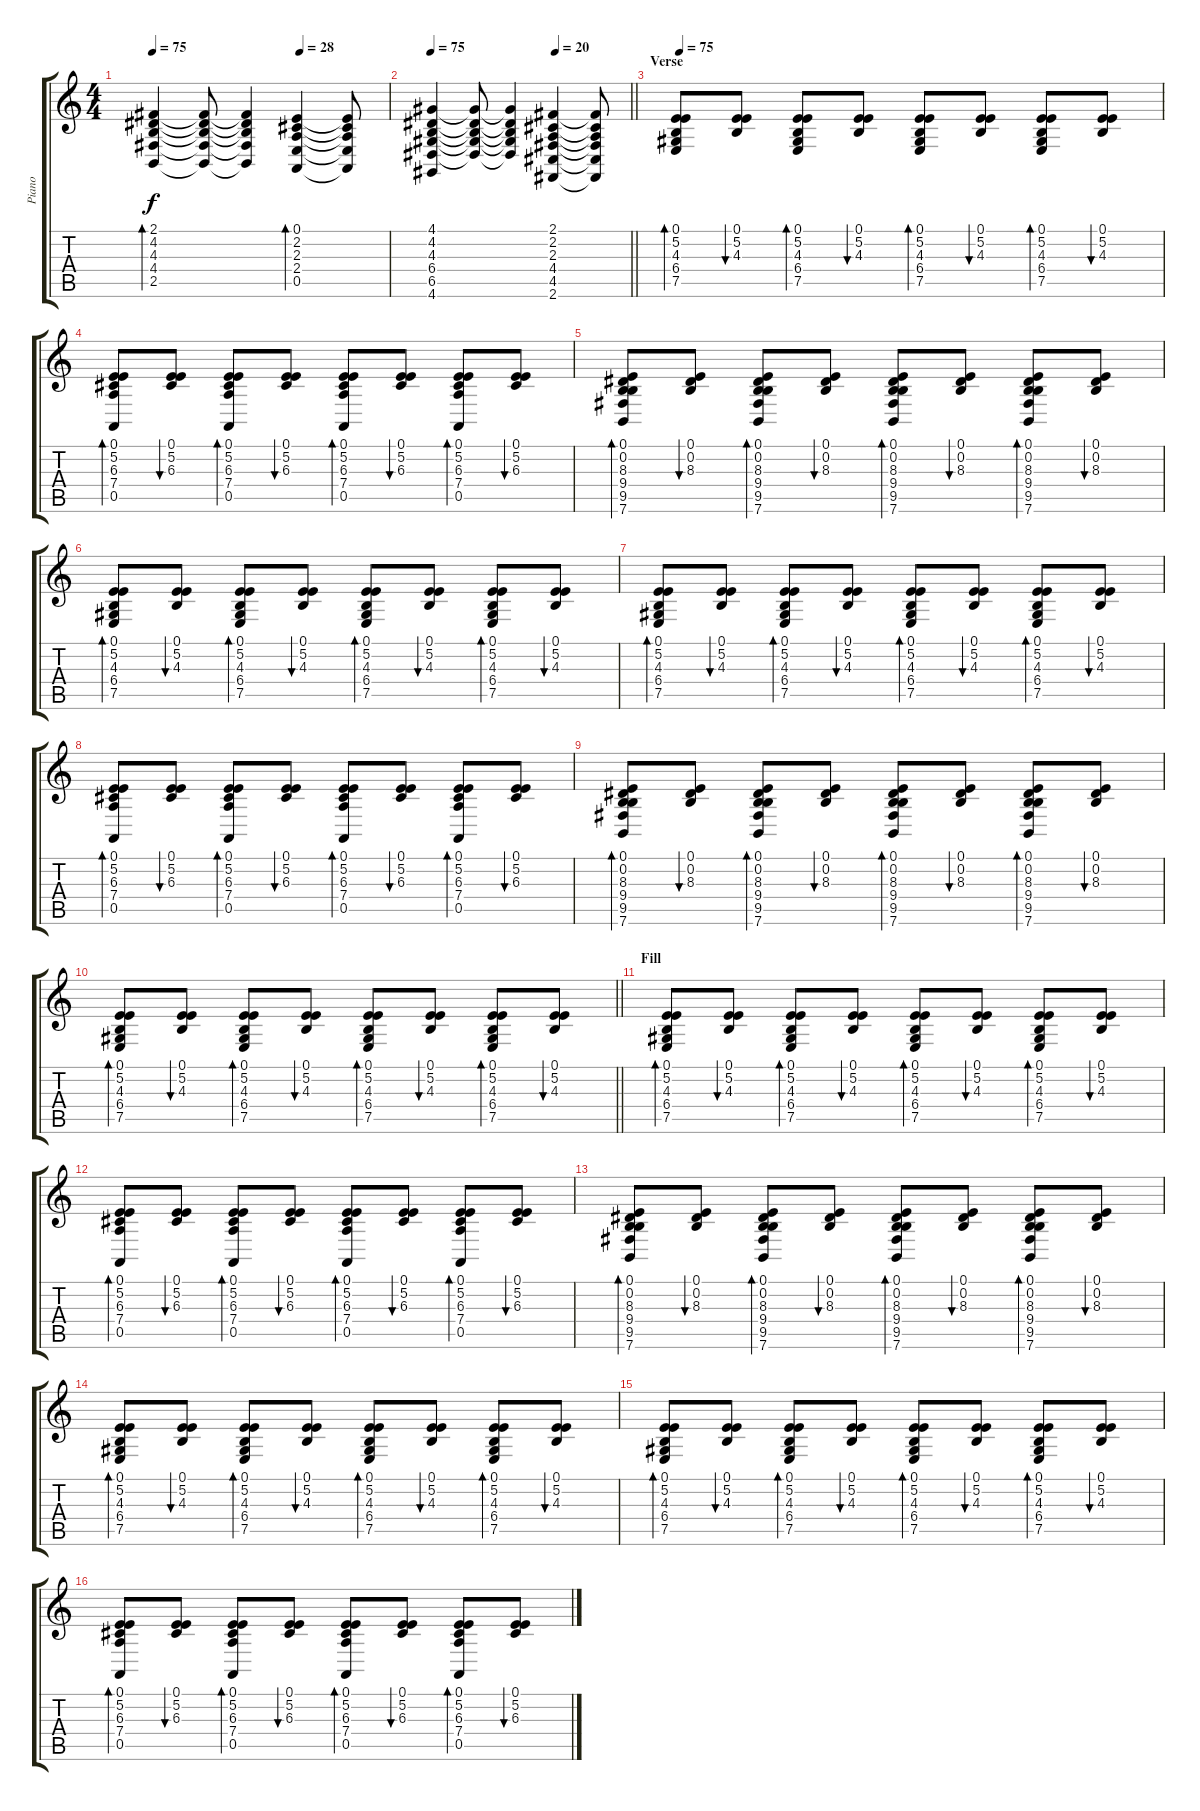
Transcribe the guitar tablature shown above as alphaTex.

\track ("Piano" "Piano") {instrument acousticgrandpiano}
\staff {score tabs}
\tuning (E4 B3 G3 D3 A2 E2) {hide}
\ts (4 4)
\tempo 75
\tempo (28 0.625)
\clef g2
\ks c
(2.1 4.2 4.3 4.4 2.5).4{bd 30 dy f} (2.1{t} 4.2{t} 4.3{t} 4.4{t} 2.5{t}).8 (2.1{t} 4.2{t} 4.3{t} 4.4{t} 2.5{t}).4 (0.1 2.2 2.3 2.4 0.5).4{bd 30} (0.1{t} 2.2{t} 2.3{t} 2.4{t} 0.5{t}).8 |
\tempo 75
\tempo (20 0.625)
\barLineRight lightlight
(4.1 4.2 4.3 6.4 6.5 4.6).4 (4.1{t} 4.2{t} 4.3{t} 6.4{t} 6.5{t}).8 (4.1{t} 4.2{t} 4.3{t} 6.4{t} 6.5{t}).4 (2.1 2.2 2.3 4.4 4.5 2.6).4 (2.1{t} 2.2{t} 2.3{t} 4.4{t} 4.5{t} 2.6{t}).8 |
\section ("" "Verse")
\tempo 75
(0.1 5.2 4.3 6.4 7.5).8{bd 30} (0.1 5.2 4.3).8{bu 30} (0.1 5.2 4.3 6.4 7.5).8{bd 30} (0.1 5.2 4.3).8{bu 30} (0.1 5.2 4.3 6.4 7.5).8{bd 30} (0.1 5.2 4.3).8{bu 30} (0.1 5.2 4.3 6.4 7.5).8{bd 30} (0.1 5.2 4.3).8{bu 30} |
(0.1 5.2 6.3 7.4 0.5).8{bd 30} (0.1 5.2 6.3).8{bu 30} (0.1 5.2 6.3 7.4 0.5).8{bd 30} (0.1 5.2 6.3).8{bu 30} (0.1 5.2 6.3 7.4 0.5).8{bd 30} (0.1 5.2 6.3).8{bu 30} (0.1 5.2 6.3 7.4 0.5).8{bd 30} (0.1 5.2 6.3).8{bu 30} |
(0.1 0.2 8.3 9.4 9.5 7.6).8{bd 30} (0.1 0.2 8.3).8{bu 30} (0.1 0.2 8.3 9.4 9.5 7.6).8{bd 30} (0.1 0.2 8.3).8{bu 30} (0.1 0.2 8.3 9.4 9.5 7.6).8{bd 30} (0.1 0.2 8.3).8{bu 30} (0.1 0.2 8.3 9.4 9.5 7.6).8{bd 30} (0.1 0.2 8.3).8{bu 30} |
(0.1 5.2 4.3 6.4 7.5).8{bd 30} (0.1 5.2 4.3).8{bu 30} (0.1 5.2 4.3 6.4 7.5).8{bd 30} (0.1 5.2 4.3).8{bu 30} (0.1 5.2 4.3 6.4 7.5).8{bd 30} (0.1 5.2 4.3).8{bu 30} (0.1 5.2 4.3 6.4 7.5).8{bd 30} (0.1 5.2 4.3).8{bu 30} |
(0.1 5.2 4.3 6.4 7.5).8{bd 30} (0.1 5.2 4.3).8{bu 30} (0.1 5.2 4.3 6.4 7.5).8{bd 30} (0.1 5.2 4.3).8{bu 30} (0.1 5.2 4.3 6.4 7.5).8{bd 30} (0.1 5.2 4.3).8{bu 30} (0.1 5.2 4.3 6.4 7.5).8{bd 30} (0.1 5.2 4.3).8{bu 30} |
(0.1 5.2 6.3 7.4 0.5).8{bd 30} (0.1 5.2 6.3).8{bu 30} (0.1 5.2 6.3 7.4 0.5).8{bd 30} (0.1 5.2 6.3).8{bu 30} (0.1 5.2 6.3 7.4 0.5).8{bd 30} (0.1 5.2 6.3).8{bu 30} (0.1 5.2 6.3 7.4 0.5).8{bd 30} (0.1 5.2 6.3).8{bu 30} |
(0.1 0.2 8.3 9.4 9.5 7.6).8{bd 30} (0.1 0.2 8.3).8{bu 30} (0.1 0.2 8.3 9.4 9.5 7.6).8{bd 30} (0.1 0.2 8.3).8{bu 30} (0.1 0.2 8.3 9.4 9.5 7.6).8{bd 30} (0.1 0.2 8.3).8{bu 30} (0.1 0.2 8.3 9.4 9.5 7.6).8{bd 30} (0.1 0.2 8.3).8{bu 30} |
\barLineRight lightlight
(0.1 5.2 4.3 6.4 7.5).8{bd 30} (0.1 5.2 4.3).8{bu 30} (0.1 5.2 4.3 6.4 7.5).8{bd 30} (0.1 5.2 4.3).8{bu 30} (0.1 5.2 4.3 6.4 7.5).8{bd 30} (0.1 5.2 4.3).8{bu 30} (0.1 5.2 4.3 6.4 7.5).8{bd 30} (0.1 5.2 4.3).8{bu 30} |
\section ("" "Fill")
(0.1 5.2 4.3 6.4 7.5).8{bd 30} (0.1 5.2 4.3).8{bu 30} (0.1 5.2 4.3 6.4 7.5).8{bd 30} (0.1 5.2 4.3).8{bu 30} (0.1 5.2 4.3 6.4 7.5).8{bd 30} (0.1 5.2 4.3).8{bu 30} (0.1 5.2 4.3 6.4 7.5).8{bd 30} (0.1 5.2 4.3).8{bu 30} |
(0.1 5.2 6.3 7.4 0.5).8{bd 30} (0.1 5.2 6.3).8{bu 30} (0.1 5.2 6.3 7.4 0.5).8{bd 30} (0.1 5.2 6.3).8{bu 30} (0.1 5.2 6.3 7.4 0.5).8{bd 30} (0.1 5.2 6.3).8{bu 30} (0.1 5.2 6.3 7.4 0.5).8{bd 30} (0.1 5.2 6.3).8{bu 30} |
(0.1 0.2 8.3 9.4 9.5 7.6).8{bd 30} (0.1 0.2 8.3).8{bu 30} (0.1 0.2 8.3 9.4 9.5 7.6).8{bd 30} (0.1 0.2 8.3).8{bu 30} (0.1 0.2 8.3 9.4 9.5 7.6).8{bd 30} (0.1 0.2 8.3).8{bu 30} (0.1 0.2 8.3 9.4 9.5 7.6).8{bd 30} (0.1 0.2 8.3).8{bu 30} |
(0.1 5.2 4.3 6.4 7.5).8{bd 30} (0.1 5.2 4.3).8{bu 30} (0.1 5.2 4.3 6.4 7.5).8{bd 30} (0.1 5.2 4.3).8{bu 30} (0.1 5.2 4.3 6.4 7.5).8{bd 30} (0.1 5.2 4.3).8{bu 30} (0.1 5.2 4.3 6.4 7.5).8{bd 30} (0.1 5.2 4.3).8{bu 30} |
(0.1 5.2 4.3 6.4 7.5).8{bd 30} (0.1 5.2 4.3).8{bu 30} (0.1 5.2 4.3 6.4 7.5).8{bd 30} (0.1 5.2 4.3).8{bu 30} (0.1 5.2 4.3 6.4 7.5).8{bd 30} (0.1 5.2 4.3).8{bu 30} (0.1 5.2 4.3 6.4 7.5).8{bd 30} (0.1 5.2 4.3).8{bu 30} |
(0.1 5.2 6.3 7.4 0.5).8{bd 30} (0.1 5.2 6.3).8{bu 30} (0.1 5.2 6.3 7.4 0.5).8{bd 30} (0.1 5.2 6.3).8{bu 30} (0.1 5.2 6.3 7.4 0.5).8{bd 30} (0.1 5.2 6.3).8{bu 30} (0.1 5.2 6.3 7.4 0.5).8{bd 30} (0.1 5.2 6.3).8{bu 30}
